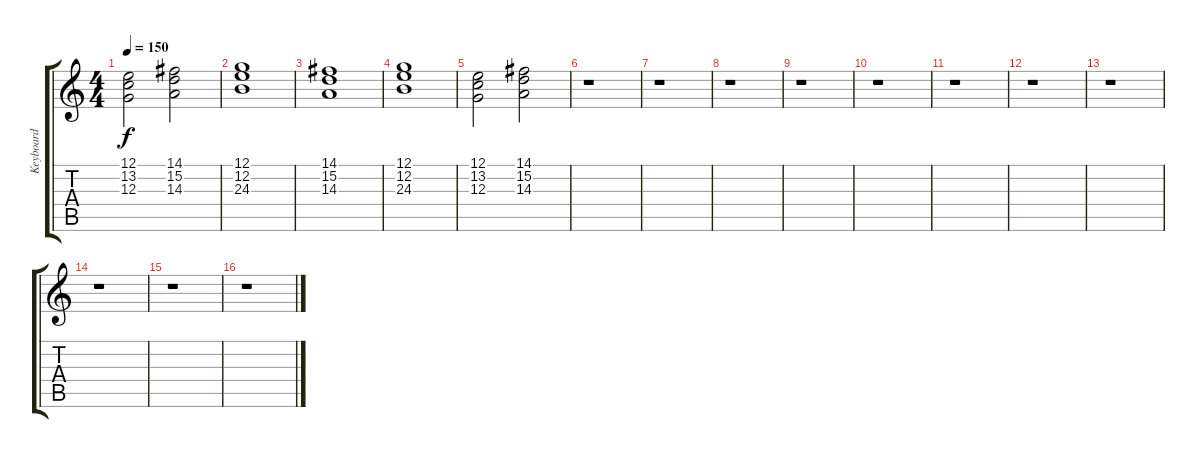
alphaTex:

\track ("Keyboard" "Keyboard") {instrument stringensemble1}
\staff {score tabs}
\tuning (E4 B3 G3 D3 A2 E2) {hide}
\ts (4 4)
\tempo 150
\clef g2
\ks c
(12.1 13.2 12.3).2{dy f} (14.1 15.2 14.3).2 |
(12.1 12.2 24.3).1{instrument stringensemble1} |
(14.1 15.2 14.3).1 |
(12.1 12.2 24.3).1 |
(12.1 13.2 12.3).2 (14.1 15.2 14.3).2 |
r.1 |
r.1 |
r.1 |
r.1 |
r.1 |
r.1 |
r.1 |
r.1 |
r.1 |
r.1 |
r.1
